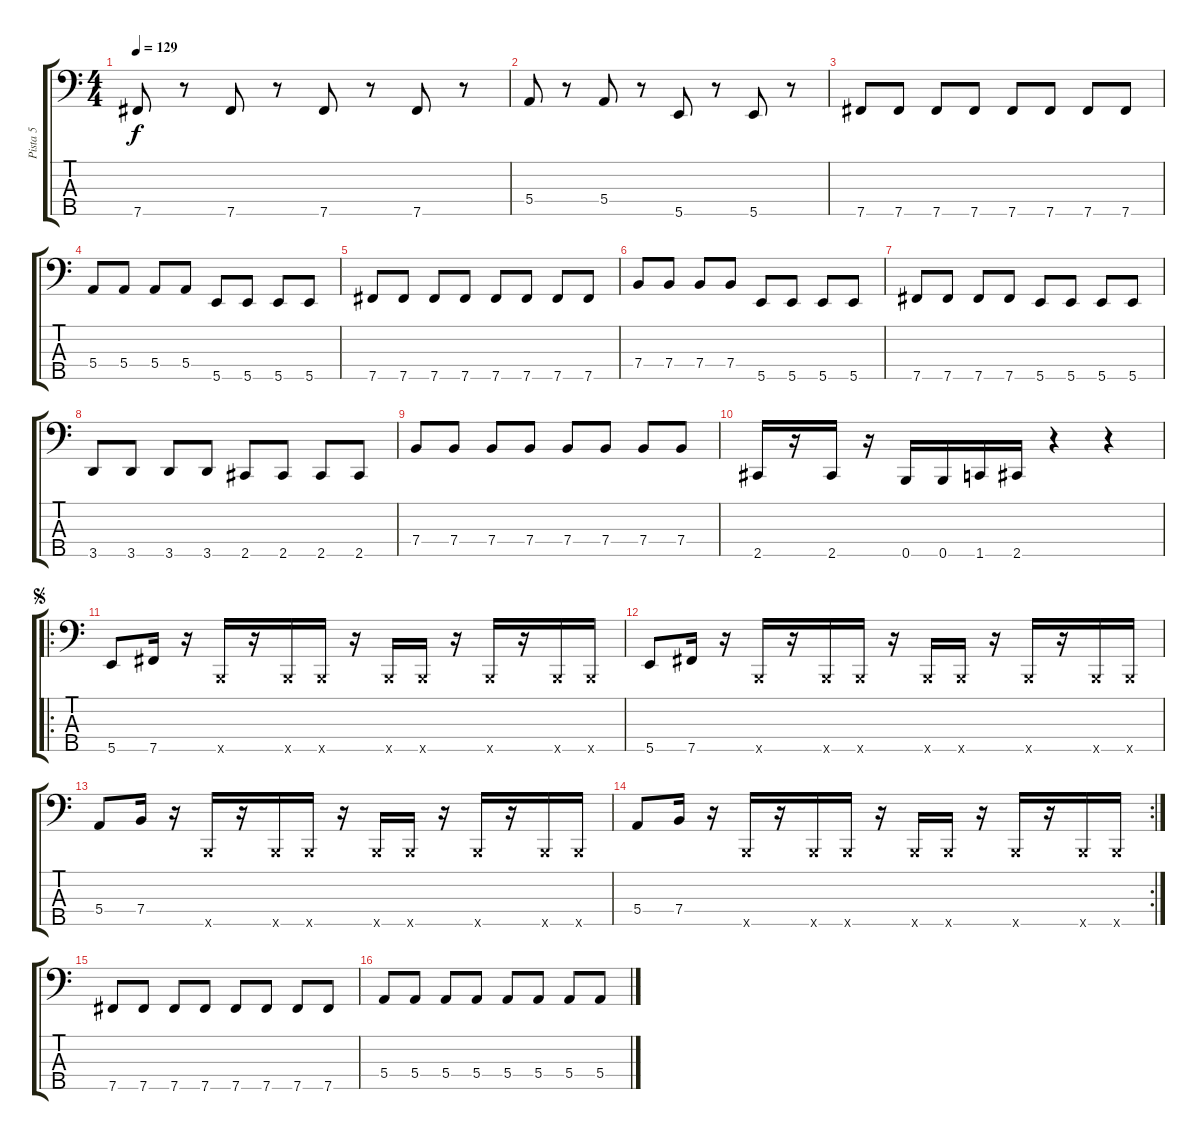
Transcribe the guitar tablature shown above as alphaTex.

\track ("Pista 5" "Pista 5") {instrument electricbassfinger}
\staff {score tabs}
\tuning (G2 D2 A1 E1 B0) {hide}
\ts (4 4)
\tempo 129
\clef f4
\ks c
7.5.8{dy f instrument electricbassfinger} r.8 7.5.8 r.8 7.5.8 r.8 7.5.8 r.8 |
5.4.8 r.8 5.4.8 r.8 5.5.8 r.8 5.5.8 r.8 |
7.5.8 7.5.8 7.5.8 7.5.8 7.5.8 7.5.8 7.5.8 7.5.8 |
5.4.8 5.4.8 5.4.8 5.4.8 5.5.8 5.5.8 5.5.8 5.5.8 |
7.5.8 7.5.8 7.5.8 7.5.8 7.5.8 7.5.8 7.5.8 7.5.8 |
7.4.8 7.4.8 7.4.8 7.4.8 5.5.8 5.5.8 5.5.8 5.5.8 |
7.5.8 7.5.8 7.5.8 7.5.8 5.5.8 5.5.8 5.5.8 5.5.8 |
3.5.8 3.5.8 3.5.8 3.5.8 2.5.8 2.5.8 2.5.8 2.5.8 |
7.4.8 7.4.8 7.4.8 7.4.8 7.4.8 7.4.8 7.4.8 7.4.8 |
2.5.16 r.16 2.5.16 r.16 0.5.16 0.5.16 1.5.16 2.5.16 r.4 r.4 |
\ro
\jump segno
5.5.8 7.5.16 r.16 0.5{x}.16 r.16 0.5{x}.16 0.5{x}.16 r.16 0.5{x}.16 0.5{x}.16 r.16 0.5{x}.16 r.16 0.5{x}.16 0.5{x}.16 |
5.5.8 7.5.16 r.16 0.5{x}.16 r.16 0.5{x}.16 0.5{x}.16 r.16 0.5{x}.16 0.5{x}.16 r.16 0.5{x}.16 r.16 0.5{x}.16 0.5{x}.16 |
5.4.8 7.4.16 r.16 0.5{x}.16 r.16 0.5{x}.16 0.5{x}.16 r.16 0.5{x}.16 0.5{x}.16 r.16 0.5{x}.16 r.16 0.5{x}.16 0.5{x}.16 |
\rc 2
5.4.8 7.4.16 r.16 0.5{x}.16 r.16 0.5{x}.16 0.5{x}.16 r.16 0.5{x}.16 0.5{x}.16 r.16 0.5{x}.16 r.16 0.5{x}.16 0.5{x}.16 |
7.5.8 7.5.8 7.5.8 7.5.8 7.5.8 7.5.8 7.5.8 7.5.8 |
5.4.8 5.4.8 5.4.8 5.4.8 5.4.8 5.4.8 5.4.8 5.4.8
